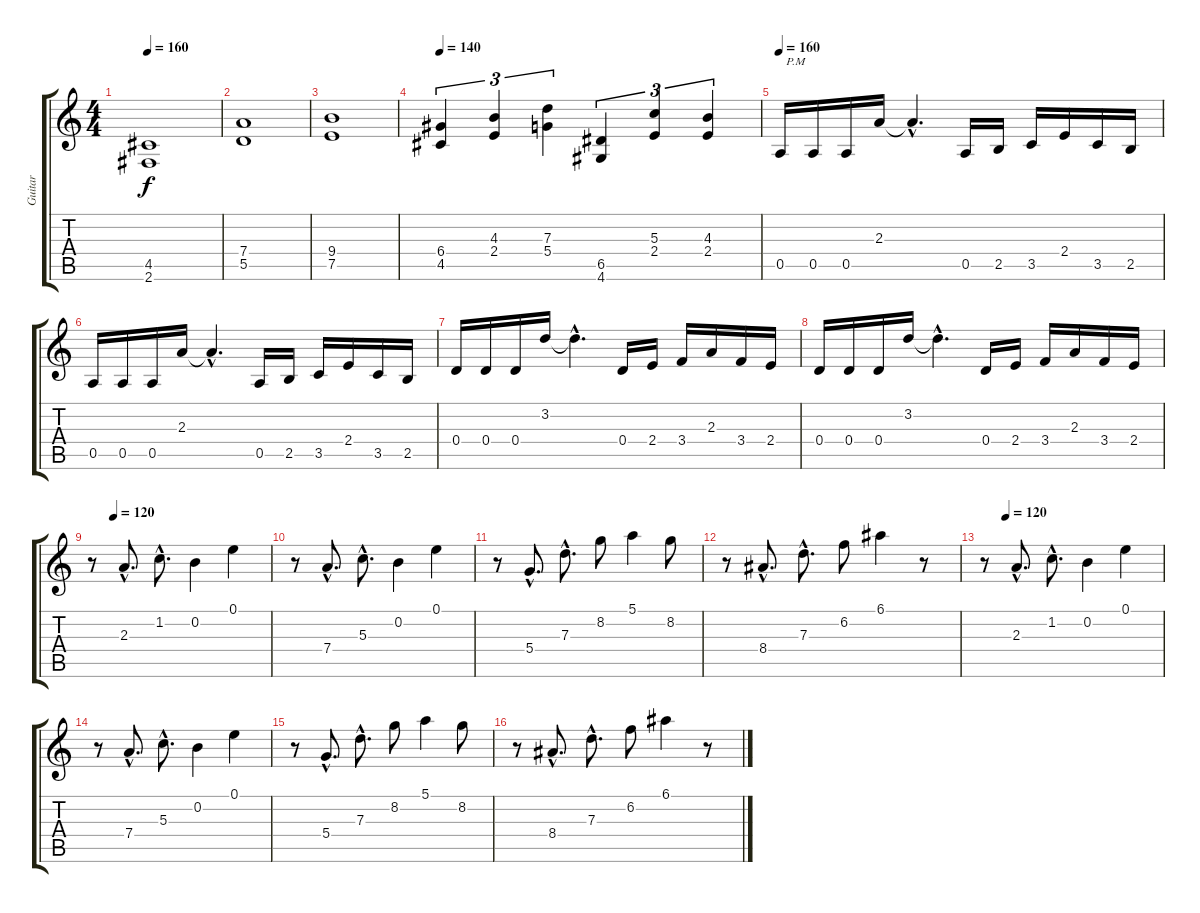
\track ("Guitar" "Guitar") {instrument distortionguitar}
\staff {score tabs}
\tuning (E4 B3 G3 D3 A2 E2) {hide}
\ts (4 4)
\tempo 160
\clef g2
\ks aminor
(4.5 2.6).1{dy f} |
(7.4 5.5).1 |
(9.4 7.5).1 |
\tempo 140
(6.4 4.5).4{tu (3 2)} (4.3 2.4).4{tu (3 2)} (7.3 5.4).4{tu (3 2)} (6.5 4.6).4{tu (3 2)} (5.3 2.4).4{tu (3 2)} (4.3 2.4).4{tu (3 2)} |
\tempo 160
0.5.16{txt "  P.M"} 0.5.16 0.5.16 2.3.16 2.3{hac t}.4{d} 0.5.16 2.5.16 3.5.16 2.4.16 3.5.16 2.5.16 |
0.5.16 0.5.16 0.5.16 2.3.16 2.3{hac t}.4{d} 0.5.16 2.5.16 3.5.16 2.4.16 3.5.16 2.5.16 |
0.4.16 0.4.16 0.4.16 3.2.16 3.2{hac t}.4{d} 0.4.16 2.4.16 3.4.16 2.3.16 3.4.16 2.4.16 |
0.4.16 0.4.16 0.4.16 3.2.16 3.2{hac t}.4{d} 0.4.16 2.4.16 3.4.16 2.3.16 3.4.16 2.4.16 |
\tempo (120 0.125)
r.8 2.3{hac}.8{d instrument electricguitarclean} 1.2{hac}.8{d} 0.2.4 0.1.4 |
r.8 7.4{hac}.8{d} 5.3{hac}.8{d} 0.2.4 0.1.4 |
r.8 5.4{hac}.8{d} 7.3{hac}.8{d} 8.2.8 5.1.4 8.2.8 |
r.8 8.4{hac}.8{d} 7.3{hac}.8{d} 6.2.8 6.1.4 r.8 |
\tempo (120 0.125)
r.8 2.3{hac}.8{d instrument electricguitarclean} 1.2{hac}.8{d} 0.2.4 0.1.4 |
r.8 7.4{hac}.8{d} 5.3{hac}.8{d} 0.2.4 0.1.4 |
r.8 5.4{hac}.8{d} 7.3{hac}.8{d} 8.2.8 5.1.4 8.2.8 |
r.8 8.4{hac}.8{d} 7.3{hac}.8{d} 6.2.8 6.1.4 r.8
